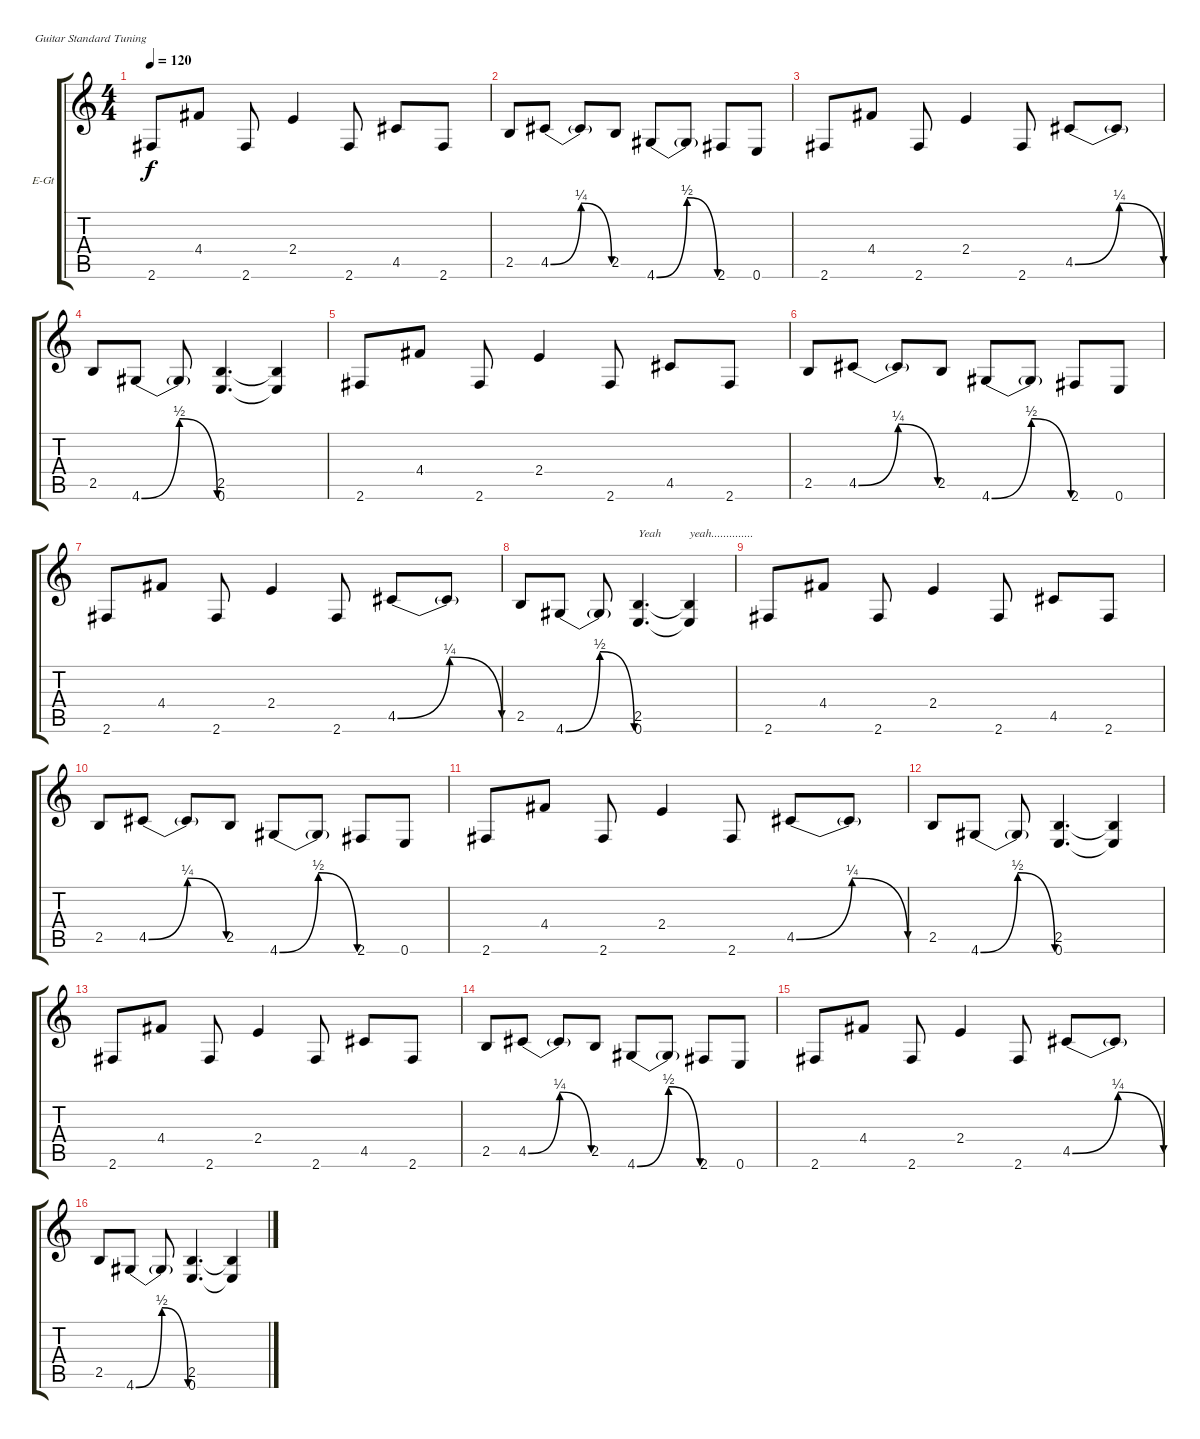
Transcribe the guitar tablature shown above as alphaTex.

\defaultSystemsLayout 4
\bracketExtendMode groupsimilarinstruments
\firstSystemTrackNameOrientation horizontal
\otherSystemsTrackNameOrientation horizontal
\track ("Matthias Dieth" "E-Gt") {instrument distortionguitar}
\staff {score tabs}
\tuning (E4 B3 G3 D3 A2 E2)
\ts (4 4)
\tempo 120
\clef g2
\ks c
2.6.8{dy f instrument distortionguitar} 4.4.8 2.6.8 2.4.4 2.6.8 4.5.8 2.6.8 |
2.5.8 4.5{be (bendrelease 0 0 10.2 1 20.4 1 30 0)}.8 4.5{t}.8 2.5.8 4.6{be (bendrelease 0 0 10.799999999999999 2 20.4 2 30 0)}.8 4.6{t}.8 2.6.8 0.6.8 |
2.6.8 4.4.8 2.6.8 2.4.4 2.6.8 4.5{be (bendrelease 0 0 10.2 1 20.4 1 30 0)}.8 4.5{t}.8 |
2.5.8 4.6{be (bendrelease 0 0 10.799999999999999 2 20.4 2 30 0)}.8 4.6{t}.8 (2.5 0.6).4{d} (0.6{t} 2.5{t}).4 |
2.6.8 4.4.8 2.6.8 2.4.4 2.6.8 4.5.8 2.6.8 |
2.5.8 4.5{be (bendrelease 0 0 10.2 1 20.4 1 30 0)}.8 4.5{t}.8 2.5.8 4.6{be (bendrelease 0 0 10.799999999999999 2 20.4 2 30 0)}.8 4.6{t}.8 2.6.8 0.6.8 |
2.6.8 4.4.8 2.6.8 2.4.4 2.6.8 4.5{be (bendrelease 0 0 10.2 1 20.4 1 30 0)}.8 4.5{t}.8 |
2.5.8 4.6{be (bendrelease 0 0 10.799999999999999 2 20.4 2 30 0)}.8 4.6{t}.8 (2.5 0.6).4{d txt "Yeah"} (0.6{t} 2.5{t}).4{txt "yeah.............."} |
2.6.8 4.4.8 2.6.8 2.4.4 2.6.8 4.5.8 2.6.8 |
2.5.8 4.5{be (bendrelease 0 0 10.2 1 20.4 1 30 0)}.8 4.5{t}.8 2.5.8 4.6{be (bendrelease 0 0 10.799999999999999 2 20.4 2 30 0)}.8 4.6{t}.8 2.6.8 0.6.8 |
2.6.8 4.4.8 2.6.8 2.4.4 2.6.8 4.5{be (bendrelease 0 0 10.2 1 20.4 1 30 0)}.8 4.5{t}.8 |
2.5.8 4.6{be (bendrelease 0 0 10.799999999999999 2 20.4 2 30 0)}.8 4.6{t}.8 (2.5 0.6).4{d} (0.6{t} 2.5{t}).4 |
2.6.8 4.4.8 2.6.8 2.4.4 2.6.8 4.5.8 2.6.8 |
2.5.8 4.5{be (bendrelease 0 0 10.2 1 20.4 1 30 0)}.8 4.5{t}.8 2.5.8 4.6{be (bendrelease 0 0 10.799999999999999 2 20.4 2 30 0)}.8 4.6{t}.8 2.6.8 0.6.8 |
2.6.8 4.4.8 2.6.8 2.4.4 2.6.8 4.5{be (bendrelease 0 0 10.2 1 20.4 1 30 0)}.8 4.5{t}.8 |
2.5.8 4.6{be (bendrelease 0 0 10.799999999999999 2 20.4 2 30 0)}.8 4.6{t}.8 (2.5 0.6).4{d} (0.6{t} 2.5{t}).4
